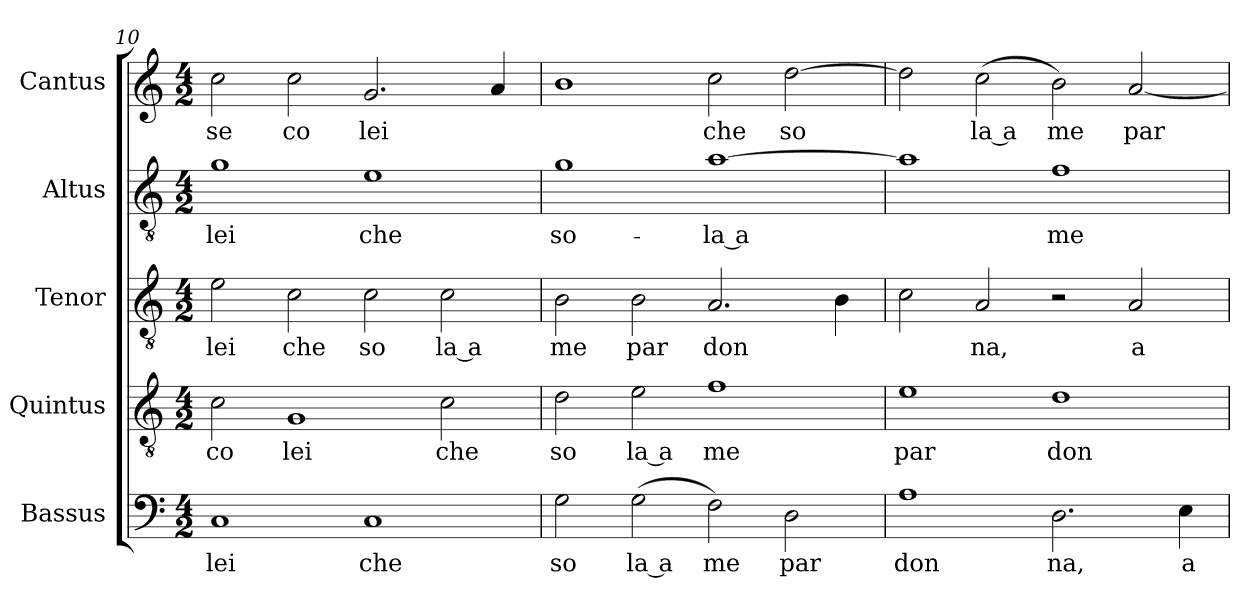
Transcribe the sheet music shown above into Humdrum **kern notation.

**kern	**text	**kern	**text	**kern	**text	**kern	**text	**kern	**text
*part5	*part5	*part4	*part4	*part3	*part3	*part2	*part2	*part1	*part1
*staff5	*staff5	*staff4	*staff4	*staff3	*staff3	*staff2	*staff2	*staff1	*staff1
*I"Bassus	*	*I"Quintus	*	*I"Tenor	*	*I"Altus	*	*I"Cantus	*
*I'Bassus	*	*I'Quintus	*	*I'Tenor	*	*I'Altus	*	*I'Cantus	*
*clefF4	*	*clefGv2	*	*clefGv2	*	*clefGv2	*	*clefG2	*
*M4/2	*	*M4/2	*	*M4/2	*	*M4/2	*	*M4/2	*
=10	=10	=10	=10	=10	=10	=10	=10	=10	=10
!	!LO:LY:b:cj	!	!LO:LY:b:cj	!	!LO:LY:b:cj	!	!LO:LY:b:cj	!	!LO:LY:b:cj
1C	lei	2c\	co	2e\	lei	1g	-lei	2cc\	se
!	!	!	!LO:LY:b:cj	!	!LO:LY:b:cj	!	!	!	!LO:LY:b:cj
.	.	1G	lei	2c\	che	.	.	2cc\	co
!	!LO:LY:b:cj	!	!	!	!LO:LY:b:cj	!	!LO:LY:b:cj	!	!LO:LY:b:cj
1C	che	.	.	2c\	so	1e	che	2.g/	lei
!	!	!	!LO:LY:b:cj	!	!LO:LY:b:rj	!	!	!	!
.	.	2c\	che	2c\	la a	.	.	.	.
.	.	.	.	.	.	.	.	4a/	.
=11	=11	=11	=11	=11	=11	=11	=11	=11	=11
!	!LO:LY:b:cj	!	!LO:LY:b:cj	!	!LO:LY:b:cj	!	!LO:LY:b:cj	!	!
2G\	so	2d\	so	2B\	me	1g	so-	1b	.
!	!LO:LY:b:rj	!	!LO:LY:b:rj	!	!LO:LY:b:cj	!	!	!	!
(<2G\	la a	2e\	la a	2B\	par	.	.	.	.
!	!LO:LY:b:cj	!	!LO:LY:b:cj	!	!LO:LY:b	!	!LO:LY:b:cj	!	!LO:LY:b:cj
2F\)	me	1f	me	2.A/	don	[>1a	-la a	2cc\	che
!	!LO:LY:b:cj	!	!	!	!	!	!	!	!LO:LY:b:cj
2D\	par	.	.	.	.	.	.	[>2dd\	so
.	.	.	.	4B\	.	.	.	.	.
=12	=12	=12	=12	=12	=12	=12	=12	=12	=12
!	!LO:LY:b:cj	!	!LO:LY:b:cj	!	!	!	!	!	!
1A	don	1e	par	2c\	.	1a]	.	2dd\]	.
!	!	!	!	!	!LO:LY:b:cj	!	!	!	!LO:LY:b:rj
.	.	.	.	2A/	na,	.	.	(<2cc\	la a
!	!LO:LY:b:cj	!	!LO:LY:b	!	!	!	!LO:LY:b:cj	!	!LO:LY:b:cj
2.D\	na,	1d	don	2r	.	1f	me	2b\)	me
!	!	!	!	!	!LO:LY:b:cj	!	!	!	!LO:LY:b
.	.	.	.	2A/	a	.	.	[>2a/	par
!	!LO:LY:b:cj	!	!	!	!	!	!	!	!
4E\	a	.	.	.	.	.	.	.	.
=	=	=	=	=	=	=	=	=	=
*-	*-	*-	*-	*-	*-	*-	*-	*-	*-
